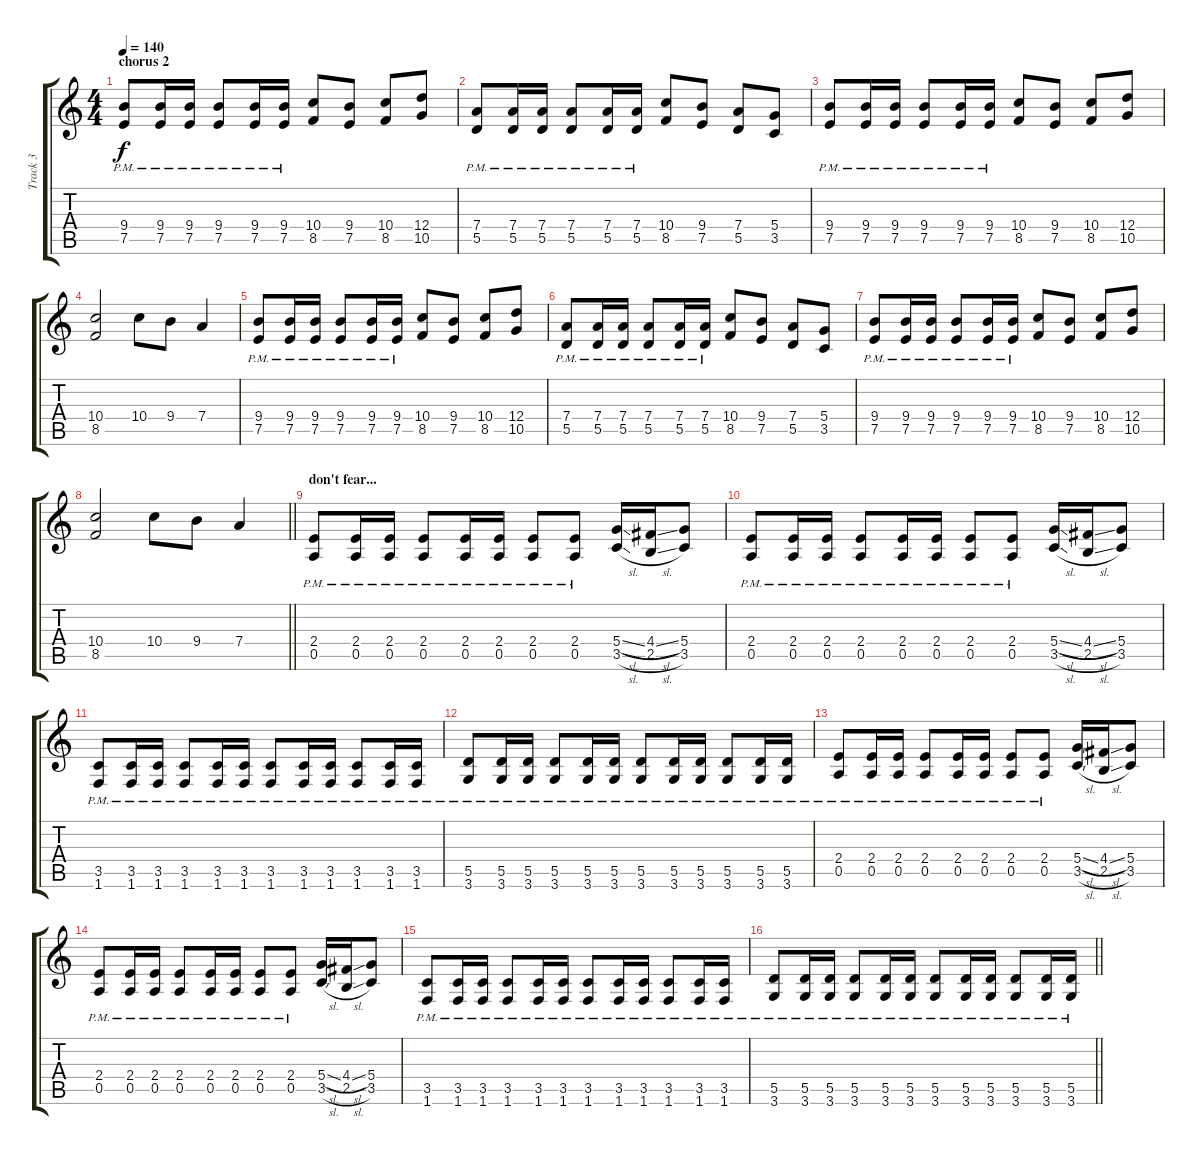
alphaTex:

\track ("Track 3" "Track 3") {instrument distortionguitar}
\staff {score tabs}
\tuning (E4 B3 G3 D3 A2 E2) {hide}
\ts (4 4)
\section ("" "chorus 2")
\tempo 140
\clef g2
\ks c
(9.4{pm} 7.5{pm}).8{dy f} (9.4{pm} 7.5{pm}).16 (9.4{pm} 7.5{pm}).16 (9.4{pm} 7.5{pm}).8 (9.4{pm} 7.5{pm}).16 (9.4{pm} 7.5{pm}).16 (10.4 8.5).8 (9.4 7.5).8 (10.4 8.5).8 (12.4 10.5).8 |
(7.4{pm} 5.5{pm}).8 (7.4{pm} 5.5{pm}).16 (7.4{pm} 5.5{pm}).16 (7.4{pm} 5.5{pm}).8 (7.4{pm} 5.5{pm}).16 (7.4{pm} 5.5{pm}).16 (10.4 8.5).8 (9.4 7.5).8 (7.4 5.5).8 (5.4 3.5).8 |
(9.4{pm} 7.5{pm}).8 (9.4{pm} 7.5{pm}).16 (9.4{pm} 7.5{pm}).16 (9.4{pm} 7.5{pm}).8 (9.4{pm} 7.5{pm}).16 (9.4{pm} 7.5{pm}).16 (10.4 8.5).8 (9.4 7.5).8 (10.4 8.5).8 (12.4 10.5).8 |
(10.4 8.5).2 10.4.8 9.4.8 7.4.4 |
(9.4{pm} 7.5{pm}).8 (9.4{pm} 7.5{pm}).16 (9.4{pm} 7.5{pm}).16 (9.4{pm} 7.5{pm}).8 (9.4{pm} 7.5{pm}).16 (9.4{pm} 7.5{pm}).16 (10.4 8.5).8 (9.4 7.5).8 (10.4 8.5).8 (12.4 10.5).8 |
(7.4{pm} 5.5{pm}).8 (7.4{pm} 5.5{pm}).16 (7.4{pm} 5.5{pm}).16 (7.4{pm} 5.5{pm}).8 (7.4{pm} 5.5{pm}).16 (7.4{pm} 5.5{pm}).16 (10.4 8.5).8 (9.4 7.5).8 (7.4 5.5).8 (5.4 3.5).8 |
(9.4{pm} 7.5{pm}).8 (9.4{pm} 7.5{pm}).16 (9.4{pm} 7.5{pm}).16 (9.4{pm} 7.5{pm}).8 (9.4{pm} 7.5{pm}).16 (9.4{pm} 7.5{pm}).16 (10.4 8.5).8 (9.4 7.5).8 (10.4 8.5).8 (12.4 10.5).8 |
\barLineRight lightlight
(10.4 8.5).2 10.4.8 9.4.8 7.4.4 |
\section ("" "don't fear...")
(2.4{pm} 0.5{pm}).8 (2.4{pm} 0.5{pm}).16 (2.4{pm} 0.5{pm}).16 (2.4{pm} 0.5{pm}).8 (2.4{pm} 0.5{pm}).16 (2.4{pm} 0.5{pm}).16 (2.4{pm} 0.5{pm}).8 (2.4{pm} 0.5{pm}).8 (5.4{sl} 3.5{sl}).16 (4.4{sl} 2.5{sl}).16 (5.4 3.5).8 |
(2.4{pm} 0.5{pm}).8 (2.4{pm} 0.5{pm}).16 (2.4{pm} 0.5{pm}).16 (2.4{pm} 0.5{pm}).8 (2.4{pm} 0.5{pm}).16 (2.4{pm} 0.5{pm}).16 (2.4{pm} 0.5{pm}).8 (2.4{pm} 0.5{pm}).8 (5.4{sl} 3.5{sl}).16 (4.4{sl} 2.5{sl}).16 (5.4 3.5).8 |
(3.5{pm} 1.6{pm}).8 (3.5{pm} 1.6{pm}).16 (3.5{pm} 1.6{pm}).16 (3.5{pm} 1.6{pm}).8 (3.5{pm} 1.6{pm}).16 (3.5{pm} 1.6{pm}).16 (3.5{pm} 1.6{pm}).8 (3.5{pm} 1.6{pm}).16 (3.5{pm} 1.6{pm}).16 (3.5{pm} 1.6{pm}).8 (3.5{pm} 1.6{pm}).16 (3.5{pm} 1.6{pm}).16 |
(5.5{pm} 3.6{pm}).8 (5.5{pm} 3.6{pm}).16 (5.5{pm} 3.6{pm}).16 (5.5{pm} 3.6{pm}).8 (5.5{pm} 3.6{pm}).16 (5.5{pm} 3.6{pm}).16 (5.5{pm} 3.6{pm}).8 (5.5{pm} 3.6{pm}).16 (5.5{pm} 3.6{pm}).16 (5.5{pm} 3.6{pm}).8 (5.5{pm} 3.6{pm}).16 (5.5{pm} 3.6{pm}).16 |
(2.4{pm} 0.5{pm}).8 (2.4{pm} 0.5{pm}).16 (2.4{pm} 0.5{pm}).16 (2.4{pm} 0.5{pm}).8 (2.4{pm} 0.5{pm}).16 (2.4{pm} 0.5{pm}).16 (2.4{pm} 0.5{pm}).8 (2.4{pm} 0.5{pm}).8 (5.4{sl} 3.5{sl}).16 (4.4{sl} 2.5{sl}).16 (5.4 3.5).8 |
(2.4{pm} 0.5{pm}).8 (2.4{pm} 0.5{pm}).16 (2.4{pm} 0.5{pm}).16 (2.4{pm} 0.5{pm}).8 (2.4{pm} 0.5{pm}).16 (2.4{pm} 0.5{pm}).16 (2.4{pm} 0.5{pm}).8 (2.4{pm} 0.5{pm}).8 (5.4{sl} 3.5{sl}).16 (4.4{sl} 2.5{sl}).16 (5.4 3.5).8 |
(3.5{pm} 1.6{pm}).8 (3.5{pm} 1.6{pm}).16 (3.5{pm} 1.6{pm}).16 (3.5{pm} 1.6{pm}).8 (3.5{pm} 1.6{pm}).16 (3.5{pm} 1.6{pm}).16 (3.5{pm} 1.6{pm}).8 (3.5{pm} 1.6{pm}).16 (3.5{pm} 1.6{pm}).16 (3.5{pm} 1.6{pm}).8 (3.5{pm} 1.6{pm}).16 (3.5{pm} 1.6{pm}).16 |
\barLineRight lightlight
(5.5{pm} 3.6{pm}).8 (5.5{pm} 3.6{pm}).16 (5.5{pm} 3.6{pm}).16 (5.5{pm} 3.6{pm}).8 (5.5{pm} 3.6{pm}).16 (5.5{pm} 3.6{pm}).16 (5.5{pm} 3.6{pm}).8 (5.5{pm} 3.6{pm}).16 (5.5{pm} 3.6{pm}).16 (5.5{pm} 3.6{pm}).8 (5.5{pm} 3.6{pm}).16 (5.5{pm} 3.6{pm}).16
